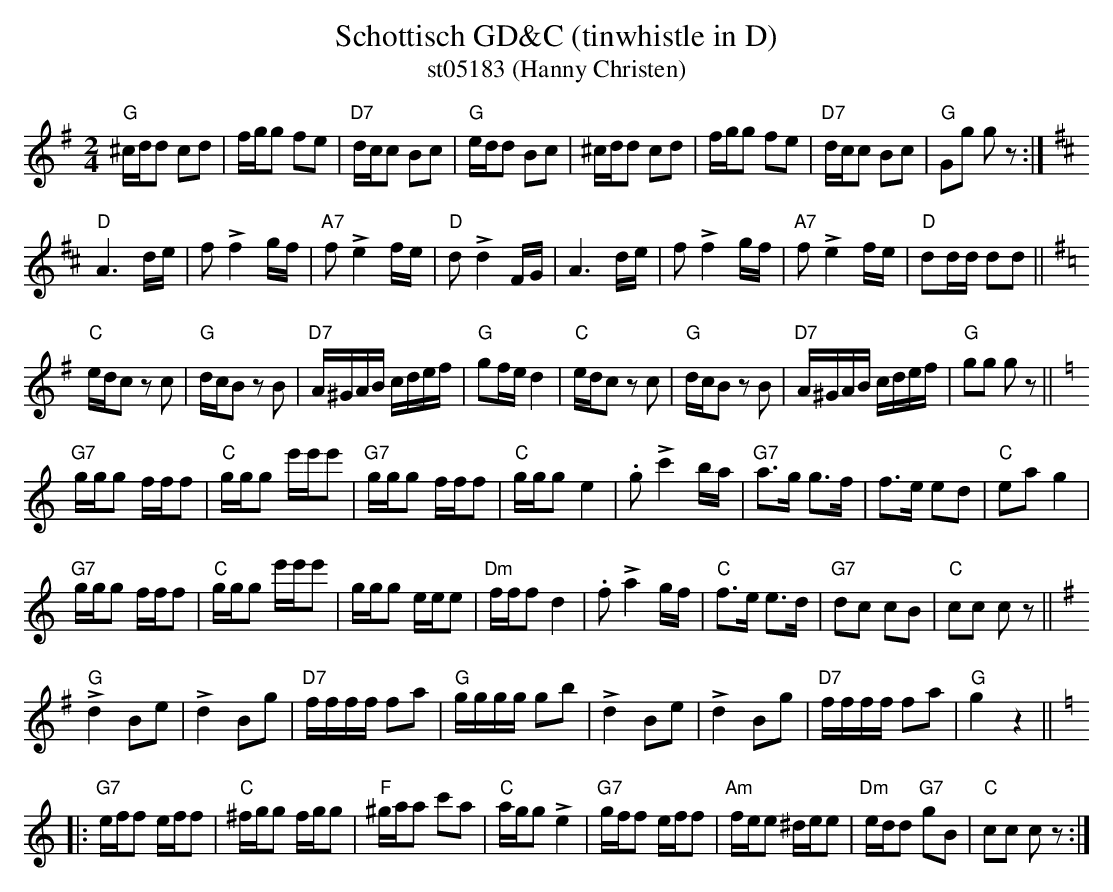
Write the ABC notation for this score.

X:1
T:Schottisch GD&C (tinwhistle in D)
T:st05183 (Hanny Christen)
M:2/4
L:1/16
K:G %%MIDI gchordon
"G"^cdd2 c2d2 | fgg2 f2e2 | "D7"dcc2 B2c2 | "G"edd2 B2c2 | ^cdd2 c2d2 | fgg2 f2e2 | "D7"dcc2 B2c2 | "G"G2g2 g2z2 :| [K:D]
"D"A6de | f2!>!f4 gf | "A7"f2!>!e4fe | "D"d2!>!d4FG | A6de | f2!>!f4 gf | "A7"f2!>!e4fe | "D"d2dd d2d2 || [K:G]
"C"edc2 z2c2 | "G"dcB2 z2B2 | "D7"A^GAB cdef | "G"g2fed4 | "C"edc2 z2c2 | "G"dcB2 z2B2 | "D7"A^GAB cdef | "G"g2g2 g2z2 || [K:C]
"G7"ggg2 fff2 | "C"ggg2 e'e'e'2 | "G7"ggg2 fff2 | "C"ggg2e4 | .g2!>!c'4ba | "G7"a3g g3f | f3e e2d2 | "C"e2a2g4 |
"G7"ggg2 fff2 | "C"ggg2 e'e'e'2 | ggg2 eee2 | "Dm"fff2 d4 | .f2!>!a4gf | "C"f3e e3d | "G7"d2c2 c2B2 | "C"c2c2 c2z2 || [K:G]
"G"!>!d4 B2e2 | !>!d4 B2g2 | "D7"ffff f2a2 | "G"gggg g2b2 | !>!d4 B2e2 | !>!d4B2g2 | "D7"ffff f2a2 | "G"g4z4 || [K:C]
|: "G7"eff2 eff2 | "C"^fgg2 fgg2 | "F"^gaa2 c'2a2 | "C"agg2 !>!e4 | "G7"gff2 eff2 | "Am"fee2 ^dee2 | "Dm"edd2 "G7"g2B2 | "C"c2c2 c2z2 :|
